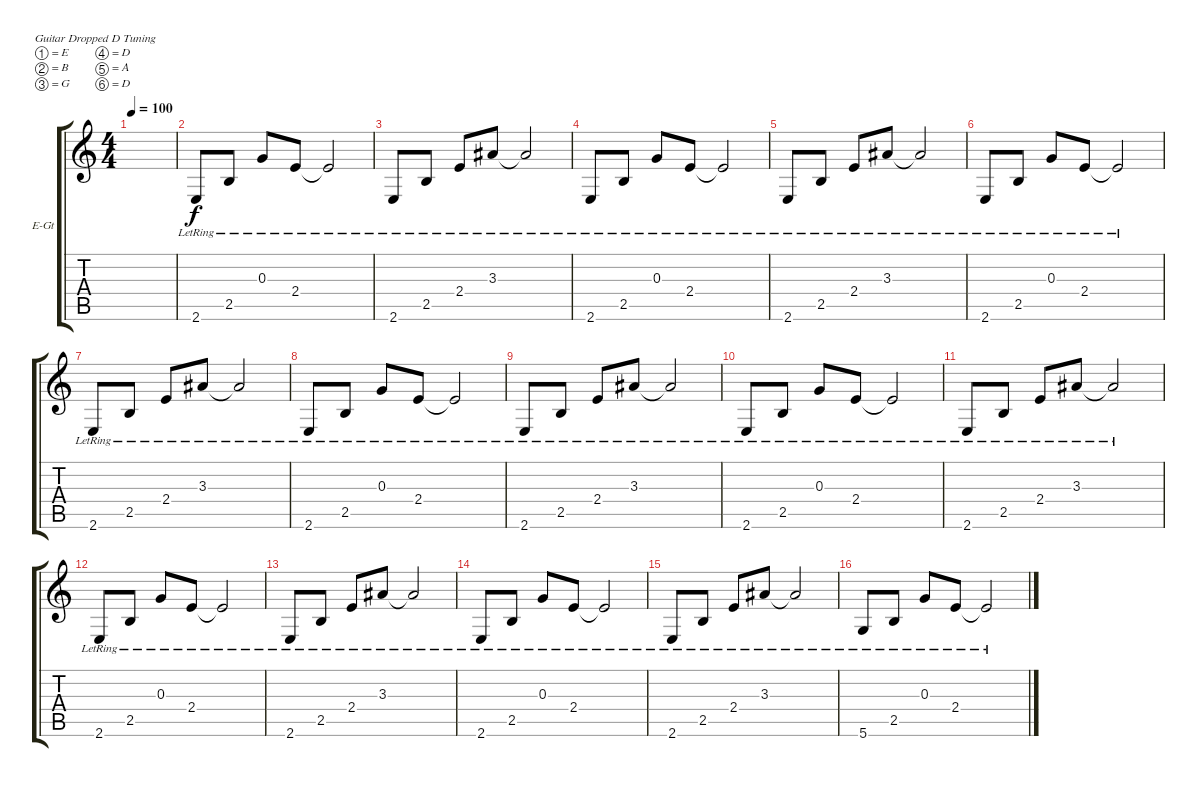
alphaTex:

\bracketExtendMode groupsimilarinstruments
\firstSystemTrackNameOrientation horizontal
\otherSystemsTrackNameOrientation horizontal
\track ("Clean-guitar (Paul)" "E-Gt") {instrument electricguitarclean}
\staff {score tabs}
\tuning (E4 B3 G3 D3 A2 D2)
\ts (4 4)
\tempo 100
\clef g2
\ks c
|
2.6{lr}.8{dy f} 2.5{lr}.8 0.3{lr}.8 2.4{lr}.8 2.4{lr t}.2 |
2.6{lr}.8 2.5{lr}.8 2.4{lr}.8 3.3{lr}.8 3.3{lr t}.2 |
2.6{lr}.8 2.5{lr}.8 0.3{lr}.8 2.4{lr}.8 2.4{lr t}.2 |
2.6{lr}.8 2.5{lr}.8 2.4{lr}.8 3.3{lr}.8 3.3{lr t}.2 |
2.6{lr}.8 2.5{lr}.8 0.3{lr}.8 2.4{lr}.8 2.4{lr t}.2 |
2.6{lr}.8 2.5{lr}.8 2.4{lr}.8 3.3{lr}.8 3.3{lr t}.2 |
2.6{lr}.8 2.5{lr}.8 0.3{lr}.8 2.4{lr}.8 2.4{lr t}.2 |
2.6{lr}.8 2.5{lr}.8 2.4{lr}.8 3.3{lr}.8 3.3{lr t}.2 |
2.6{lr}.8 2.5{lr}.8 0.3{lr}.8 2.4{lr}.8 2.4{lr t}.2 |
2.6{lr}.8 2.5{lr}.8 2.4{lr}.8 3.3{lr}.8 3.3{lr t}.2 |
2.6{lr}.8 2.5{lr}.8 0.3{lr}.8 2.4{lr}.8 2.4{lr t}.2 |
2.6{lr}.8 2.5{lr}.8 2.4{lr}.8 3.3{lr}.8 3.3{lr t}.2 |
2.6{lr}.8 2.5{lr}.8 0.3{lr}.8 2.4{lr}.8 2.4{lr t}.2 |
2.6{lr}.8 2.5{lr}.8 2.4{lr}.8 3.3{lr}.8 3.3{lr t}.2 |
5.6{lr}.8 2.5{lr}.8 0.3{lr}.8 2.4{lr}.8 2.4{lr t}.2
